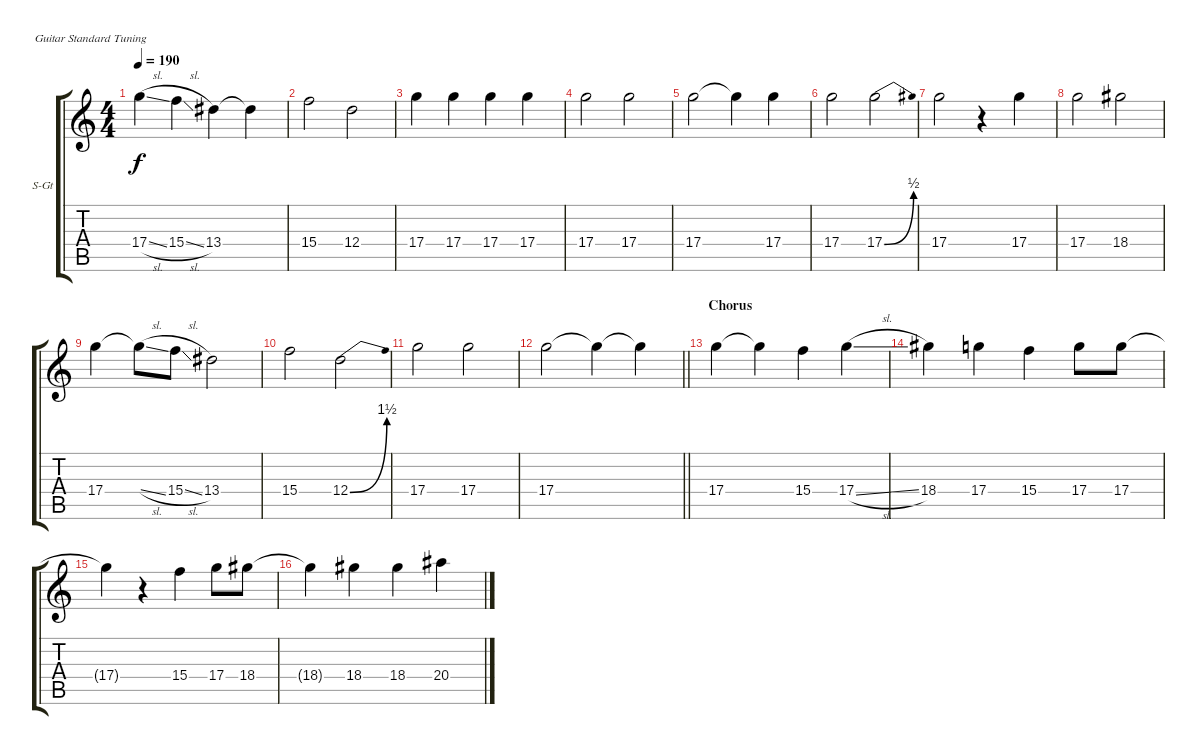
\bracketExtendMode groupsimilarinstruments
\firstSystemTrackNameOrientation horizontal
\otherSystemsTrackNameOrientation horizontal
\track ("Vocal" "S-Gt") {instrument oboe}
\staff {score tabs}
\tuning (E4 B3 G3 D3 A2 E2)
\displaytranspose 12
\ts (4 4)
\tempo 190
\clef g2
\ks c
17.4{sl}.4{dy f} 15.4{sl}.4 13.4.4 13.4{t}.4 |
15.4.2 12.4.2 |
17.4.4 17.4.4 17.4.4 17.4.4 |
17.4.2 17.4.2 |
17.4.2 17.4{t}.4 17.4.4 |
17.4.2 17.4{be (bend 0 0 60 2)}.2 |
17.4.2 r.4 17.4.4 |
17.4.2 18.4.2 |
17.4.4 17.4{sl t}.8 15.4{sl}.8 13.4.2 |
15.4.2 12.4{be (bend 0 0 60 6)}.2 |
17.4.2 17.4.2 |
\barLineRight lightlight
17.4.2 17.4{t}.4 17.4{t}.4 |
\section ("" "Chorus ")
17.4.4 17.4{t}.4 15.4.4 17.4{sl}.4 |
18.4.4 17.4.4 15.4.4 17.4.8 17.4.8 |
17.4{t}.4 r.4 15.4.4 17.4.8 18.4.8 |
18.4{t}.4 18.4.4 18.4.4 20.4.4
